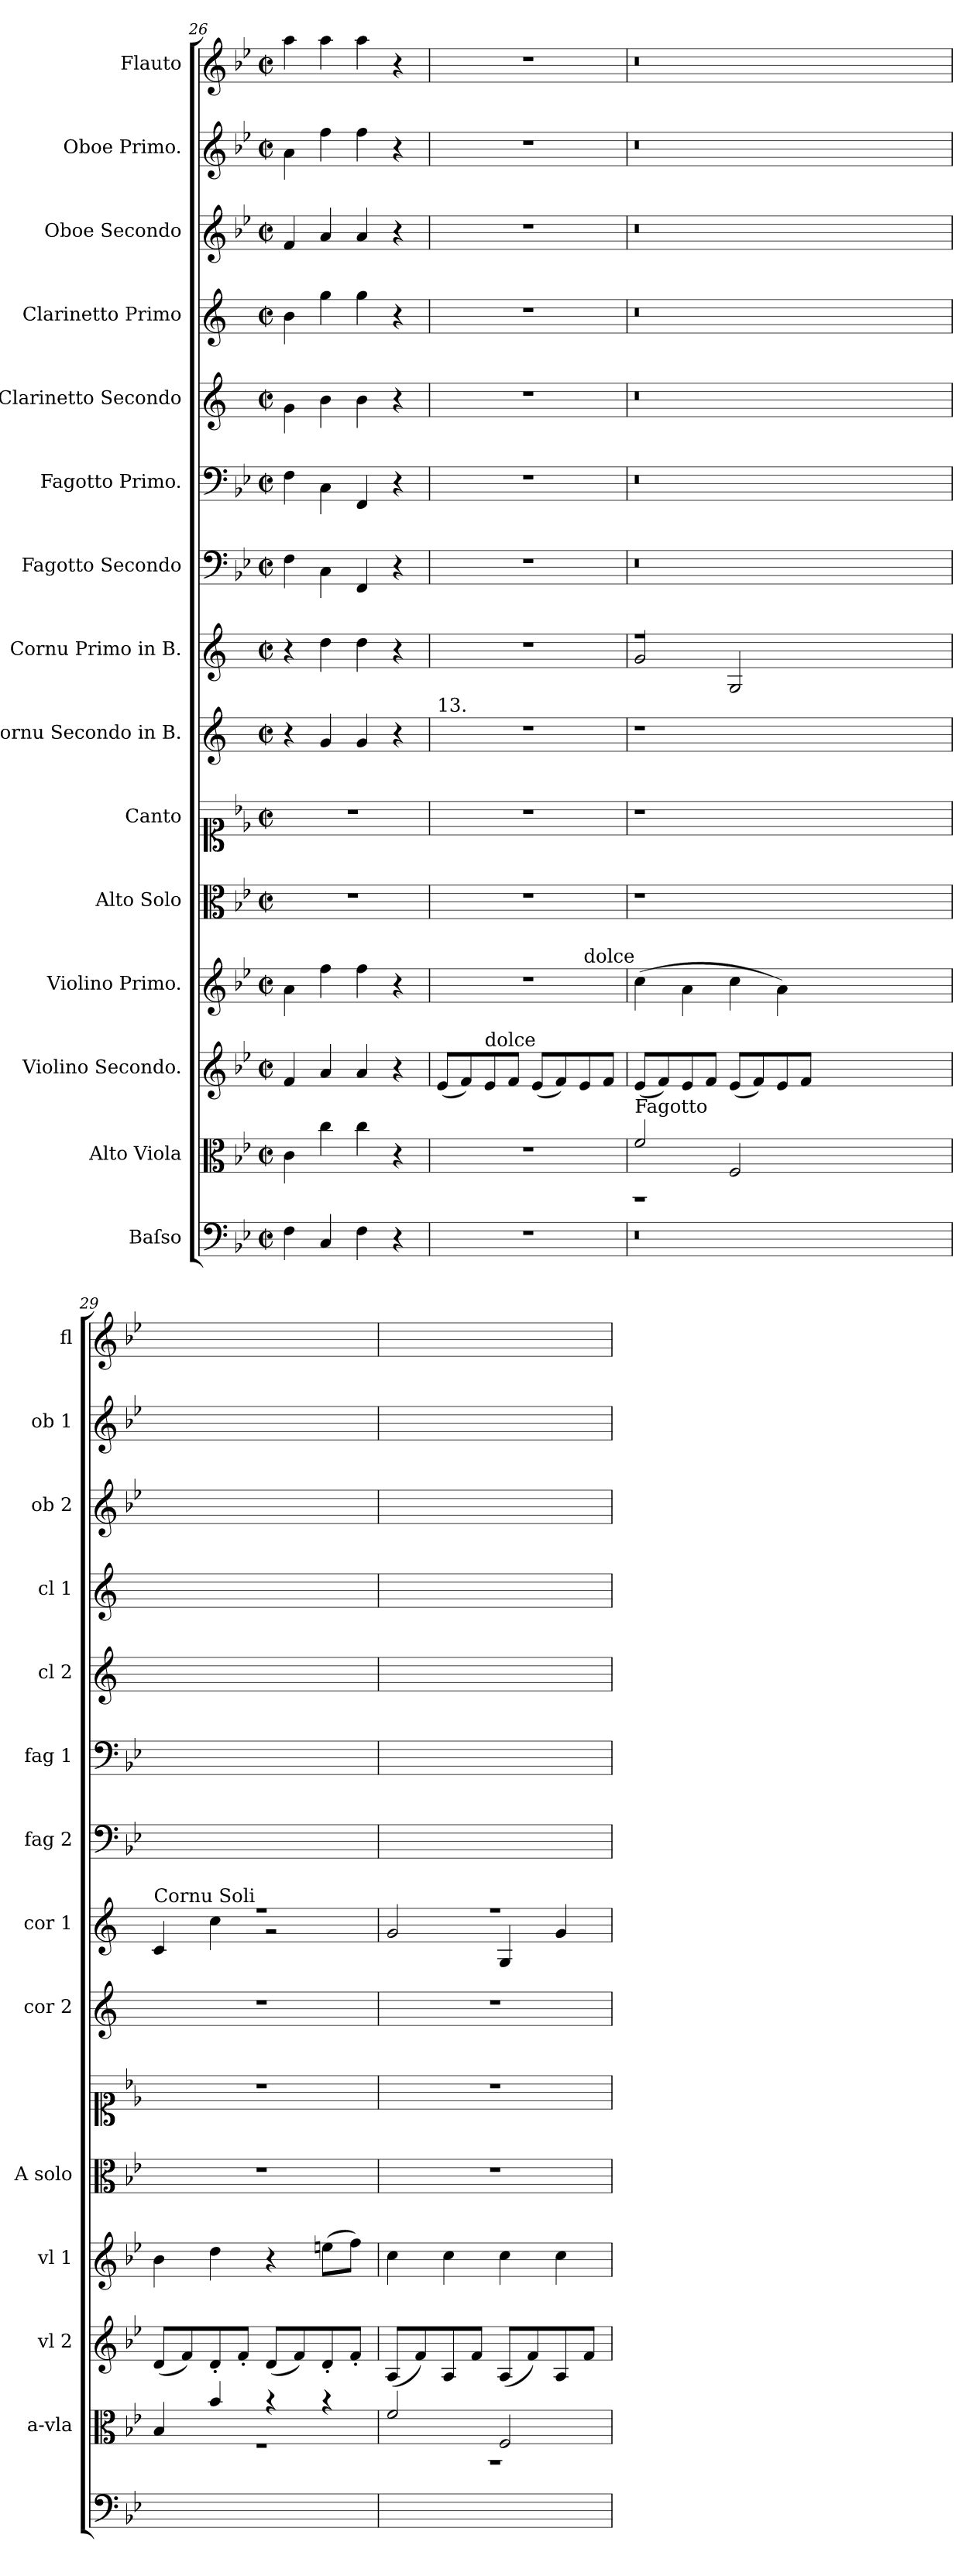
**kern	**kern	**kern	**dynam	**kern	**dynam	**kern	**kern	**kern	**kern	**dynam	**kern	**kern	**kern	**kern	**kern	**kern	**kern
*part15	*part14	*part13	*part13	*part12	*part12	*part11	*part10	*part9	*part8	*part8	*part7	*part6	*part5	*part4	*part3	*part2	*part1
*staff15	*staff14	*staff13	*staff13	*staff12	*staff12	*staff11	*staff10	*staff9	*staff8	*staff8	*staff7	*staff6	*staff5	*staff4	*staff3	*staff2	*staff1
*I"Baſso	*I"Alto Viola	*I"Violino Secondo.	*	*I"Violino Primo.	*	*I"Alto Solo	*I"Canto	*I"Cornu Secondo in B.	*I"Cornu Primo in B.	*	*I"Fagotto Secondo	*I"Fagotto Primo.	*I"Clarinetto Secondo	*I"Clarinetto Primo	*I"Oboe Secondo	*I"Oboe Primo.	*I"Flauto
*	*I'a-vla	*I'vl 2	*	*I'vl 1	*	*I'A solo	*	*I'cor 2	*I'cor 1	*	*I'fag 2	*I'fag 1	*I'cl 2	*I'cl 1	*I'ob 2	*I'ob 1	*I'fl
*clefF4	*clefC3	*clefG2	*	*clefG2	*	*clefC3	*clefC1	*clefG2	*clefG2	*	*clefF4	*clefF4	*clefG2	*clefG2	*clefG2	*clefG2	*clefG2
*	*	*	*	*	*	*	*	*ITrd1c2	*ITrd1c2	*	*	*	*ITrd1c2	*ITrd1c2	*	*	*
*k[b-e-]	*k[b-e-]	*k[b-e-]	*	*k[b-e-]	*	*k[b-e-]	*k[b-e-]	*k[b-e-]	*k[b-e-]	*	*k[b-e-]	*k[b-e-]	*k[b-e-]	*k[b-e-]	*k[b-e-]	*k[b-e-]	*k[b-e-]
*B-:	*B-:	*B-:	*	*B-:	*	*B-:	*B-:	*B-:	*B-:	*	*B-:	*B-:	*B-:	*B-:	*B-:	*B-:	*B-:
*M2/2	*M2/2	*M2/2	*	*M2/2	*	*M2/2	*M2/2	*M2/2	*M2/2	*	*M2/2	*M2/2	*M2/2	*M2/2	*M2/2	*M2/2	*M2/2
*met(c|)	*met(c|)	*met(c|)	*	*met(c|)	*	*met(c|)	*met(c|)	*met(c|)	*met(c|)	*	*met(c|)	*met(c|)	*met(c|)	*met(c|)	*met(c|)	*met(c|)	*met(c|)
=26	=26	=26	=26	=26	=26	=26	=26	=26	=26	=26	=26	=26	=26	=26	=26	=26	=26
4F\	4c\	4f/	.	4a\	.	1r	1r	4r	4r	.	4F\	4F\	4f\	4a\	4f/	4a\	4aa\
4C/	4cc\	4a/	.	4ff\	.	.	.	4f/	4cc\	.	4C\	4C\	4a\	4ff\	4a/	4ff\	4aa\
4F\	4cc\	4a/	.	4ff\	.	.	.	4f/	4cc\	.	4FF/	4FF/	4a\	4ff\	4a/	4ff\	4aa\
4r	4r	4r	.	4r	.	.	.	4r	4r	.	4r	4r	4r	4r	4r	4r	4r
=27	=27	=27	=27	=27	=27	=27	=27	=27	=27	=27	=27	=27	=27	=27	=27	=27	=27
!	!	!	!	!	!	!	!	!LO:TX:a:t=13.	!	!	!	!	!	!	!	!	!
1r	1r	(8e-/L	.	1r	.	1r	1r	1r	1r	.	1r	1r	1r	1r	1r	1r	1r
!	!	!	!LO:DY:b	!	!	!	!	!	!	!	!	!	!	!	!	!	!
.	.	8f/)	po.	.	.	.	.	.	.	.	.	.	.	.	.	.	.
!	!	!LO:TX:a:t=dolce	!	!	!	!	!	!	!	!	!	!	!	!	!	!	!
.	.	8e-/	.	.	.	.	.	.	.	.	.	.	.	.	.	.	.
.	.	8f/J	.	.	.	.	.	.	.	.	.	.	.	.	.	.	.
.	.	(8e-/L	.	.	.	.	.	.	.	.	.	.	.	.	.	.	.
.	.	8f/)	.	.	.	.	.	.	.	.	.	.	.	.	.	.	.
.	.	8e-/	.	.	.	.	.	.	.	.	.	.	.	.	.	.	.
.	.	8f/J	.	.	.	.	.	.	.	.	.	.	.	.	.	.	.
=28	=28	=28	=28	=28	=28	=28	=28	=28	=28	=28	=28	=28	=28	=28	=28	=28	=28
*	*^	*	*	*	*	*	*	*	*^	*	*	*	*	*	*	*	*
!	!	!	!	!	!LO:TX:a:rj:t=dolce	!	!	!	!	!	!	!	!	!	!	!	!	!	!
!	!LO:TX:a:t=Fagotto	!	!	!	!	!	!	!	!	!	!	!	!	!	!	!	!	!	!
!	!	!	!	!	!	!LO:DY:b	!	!	!	!	!	!LO:DY:b	!	!	!	!	!	!	!
0.r	2f!/	1r	(8e-/L	.	(4cc\	po&colon;	1r	1r	1r	1rff	2f/	po&colon;	0.r	0.r	0.r	0.r	0.r	0.r	0.r
.	.	.	8f/)	.	.	.	.	.	.	.	.	.	.	.	.	.	.	.	.
.	.	.	8e-/	.	4a\	.	.	.	.	.	.	.	.	.	.	.	.	.	.
.	.	.	8f/J	.	.	.	.	.	.	.	.	.	.	.	.	.	.	.	.
.	2F!/	.	(8e-/L	.	4cc\	.	.	.	.	.	2F/	.	.	.	.	.	.	.	.
.	.	.	8f/)	.	.	.	.	.	.	.	.	.	.	.	.	.	.	.	.
.	.	.	8e-/	.	4a\)	.	.	.	.	.	.	.	.	.	.	.	.	.	.
.	.	.	8f/J	.	.	.	.	.	.	.	.	.	.	.	.	.	.	.	.
.	0ryy	0ryy	0ryy	.	0ryy	.	0ryy	0ryy	0ryy	0ryy	0ryy	.	.	.	.	.	.	.	.
=29	=29	=29	=29	=29	=29	=29	=29	=29	=29	=29	=29	=29	=29	=29	=29	=29	=29	=29	=29
!	!	!	!	!	!	!	!	!	!	!LO:TX:a:t=Cornu Soli	!	!	!	!	!	!	!	!	!
1ryy	4B-!/	1r	(8d/L	.	4b-\	.	1r	1r	1r	1rff	4B-/	.	1ryy	1ryy	1ryy	1ryy	1ryy	1ryy	1ryy
.	.	.	8f/)	.	.	.	.	.	.	.	.	.	.	.	.	.	.	.	.
.	4b-!/	.	8d'/	.	4dd\	.	.	.	.	.	4b-\	.	.	.	.	.	.	.	.
.	.	.	8f'/J	.	.	.	.	.	.	.	.	.	.	.	.	.	.	.	.
.	4r	.	(8d/L	.	4r	.	.	.	.	.	2r	.	.	.	.	.	.	.	.
.	.	.	8f/)	.	.	.	.	.	.	.	.	.	.	.	.	.	.	.	.
.	4r	.	8d'/	.	(8een\L	.	.	.	.	.	.	.	.	.	.	.	.	.	.
.	.	.	8f'/J	.	8ff\J)	.	.	.	.	.	.	.	.	.	.	.	.	.	.
=30	=30	=30	=30	=30	=30	=30	=30	=30	=30	=30	=30	=30	=30	=30	=30	=30	=30	=30	=30
1ryy	2f!/	1r	(8A/L	.	4cc\	.	1r	1r	1r	1rff	2f/	.	1ryy	1ryy	1ryy	1ryy	1ryy	1ryy	1ryy
.	.	.	8f/)	.	.	.	.	.	.	.	.	.	.	.	.	.	.	.	.
.	.	.	8A/	.	4cc\	.	.	.	.	.	.	.	.	.	.	.	.	.	.
.	.	.	8f/J	.	.	.	.	.	.	.	.	.	.	.	.	.	.	.	.
.	2F!/	.	(8A/L	.	4cc\	.	.	.	.	.	4F/	.	.	.	.	.	.	.	.
.	.	.	8f/)	.	.	.	.	.	.	.	.	.	.	.	.	.	.	.	.
.	.	.	8A/	.	4cc\	.	.	.	.	.	4f/	.	.	.	.	.	.	.	.
.	.	.	8f/J	.	.	.	.	.	.	.	.	.	.	.	.	.	.	.	.
*	*v	*v	*	*	*	*	*	*	*	*v	*v	*	*	*	*	*	*	*	*
=	=	=	=	=	=	=	=	=	=	=	=	=	=	=	=	=	=
*-	*-	*-	*-	*-	*-	*-	*-	*-	*-	*-	*-	*-	*-	*-	*-	*-	*-
